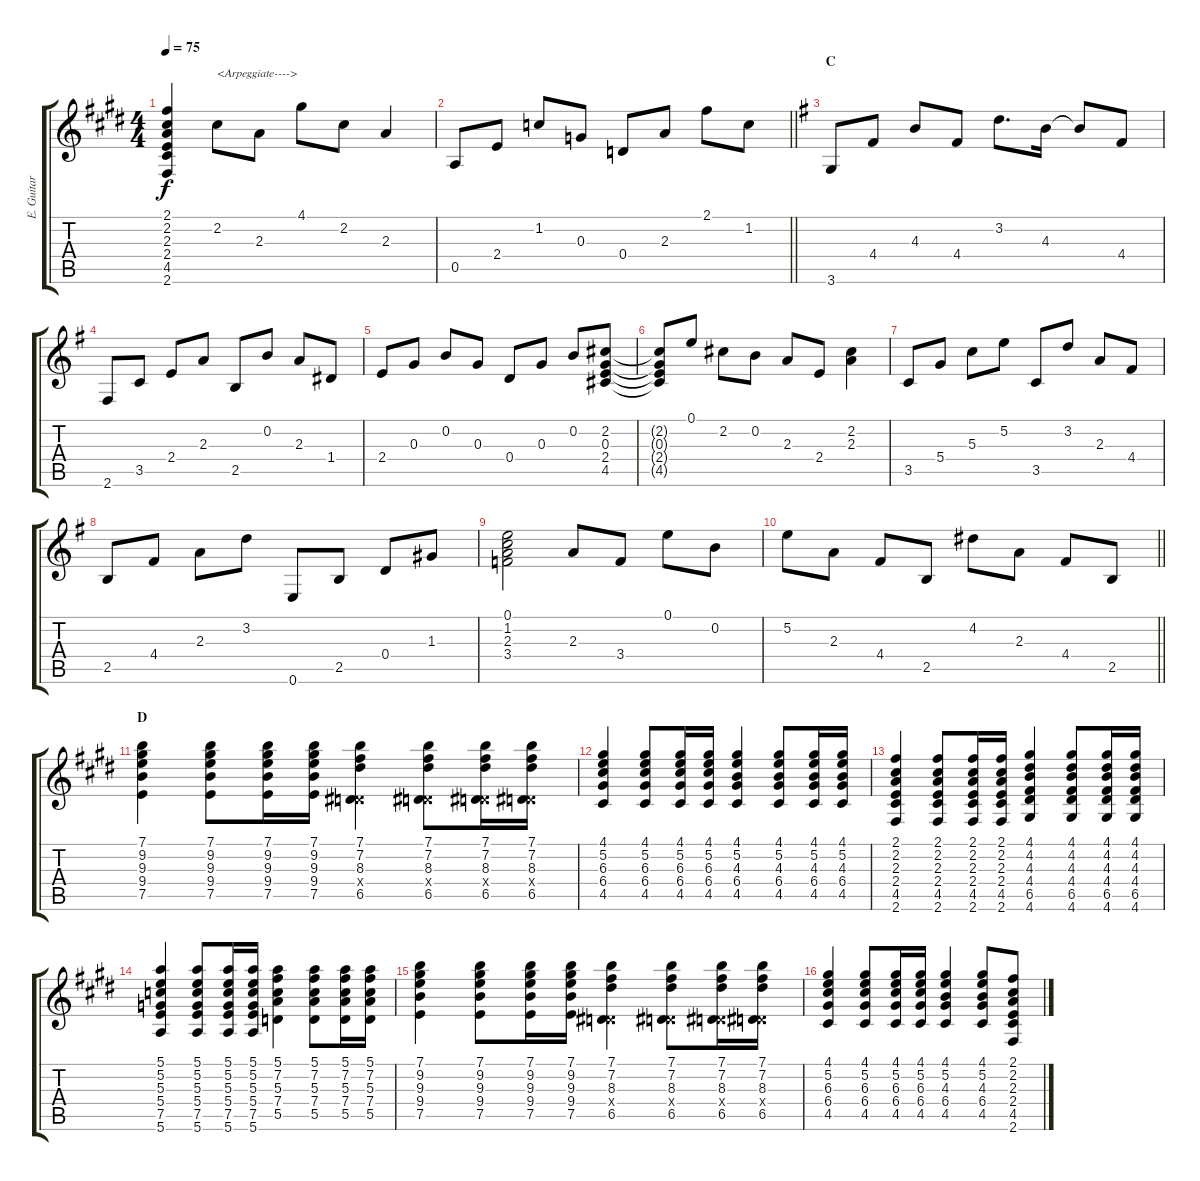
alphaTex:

\track ("E. Guitar" "E. Guitar") {instrument overdrivenguitar}
\staff {score tabs}
\tuning (E4 B3 G3 D3 A2 E2) {hide}
\ts (4 4)
\tempo 75
\clef g2
\ks e
(2.1{t} 2.2{t} 2.3{t} 2.4{t} 4.5{t} 2.6{t}).4{dy f} 2.2.8{txt "<Arpeggiate---->"} 2.3.8 4.1.8 2.2.8 2.3.4 |
\barLineRight lightlight
0.5.8 2.4.8 1.2.8 0.3.8 0.4.8 2.3.8 2.1.8 1.2.8 |
\section ("" "C")
\ks g
3.6.8 4.4.8 4.3.8 4.4.8 3.2.8{d} 4.3.16 4.3{t}.8 4.4.8 |
2.6.8 3.5.8 2.4.8 2.3.8 2.5.8 0.2.8 2.3.8 1.4.8 |
2.4.8 0.3.8 0.2.8 0.3.8 0.4.8 0.3.8 0.2.8 (2.2 0.3 2.4 4.5).8 |
(2.2{t} 0.3{t} 2.4{t} 4.5{t}).8 0.1.8 2.2.8 0.2.8 2.3.8 2.4.8 (2.2 2.3).4 |
3.5.8 5.4.8 5.3.8 5.2.8 3.5.8 3.2.8 2.3.8 4.4.8 |
2.5.8 4.4.8 2.3.8 3.2.8 0.6.8 2.5.8 0.4.8 1.3.8 |
(0.1 1.2 2.3 3.4).2 2.3.8 3.4.8 0.1.8 0.2.8 |
\barLineRight lightlight
5.2.8 2.3.8 4.4.8 2.5.8 4.2.8 2.3.8 4.4.8 2.5.8 |
\section ("" "D")
\ks e
(7.1 9.2 9.3 9.4 7.5).4 (7.1 9.2 9.3 9.4 7.5).8 (7.1 9.2 9.3 9.4 7.5).16 (7.1 9.2 9.3 9.4 7.5).16 (7.1 7.2 8.3 0.4{x} 6.5).4 (7.1 7.2 8.3 0.4{x} 6.5).8 (7.1 7.2 8.3 0.4{x} 6.5).16 (7.1 7.2 8.3 0.4{x} 6.5).16 |
(4.1 5.2 6.3 6.4 4.5).4 (4.1 5.2 6.3 6.4 4.5).8 (4.1 5.2 6.3 6.4 4.5).16 (4.1 5.2 6.3 6.4 4.5).16 (4.1 5.2 4.3 6.4 4.5).4 (4.1 5.2 4.3 6.4 4.5).8 (4.1 5.2 4.3 6.4 4.5).16 (4.1 5.2 4.3 6.4 4.5).16 |
(2.1 2.2 2.3 2.4 4.5 2.6).4 (2.1 2.2 2.3 2.4 4.5 2.6).8 (2.1 2.2 2.3 2.4 4.5 2.6).16 (2.1 2.2 2.3 2.4 4.5 2.6).16 (4.1 4.2 4.3 4.4 6.5 4.6).4 (4.1 4.2 4.3 4.4 6.5 4.6).8 (4.1 4.2 4.3 4.4 6.5 4.6).16 (4.1 4.2 4.3 4.4 6.5 4.6).16 |
(5.1 5.2 5.3 5.4 7.5 5.6).4 (5.1 5.2 5.3 5.4 7.5 5.6).8 (5.1 5.2 5.3 5.4 7.5 5.6).16 (5.1 5.2 5.3 5.4 7.5 5.6).16 (5.1 7.2 5.3 7.4 5.5).4 (5.1 7.2 5.3 7.4 5.5).8 (5.1 7.2 5.3 7.4 5.5).16 (5.1 7.2 5.3 7.4 5.5).16 |
(7.1 9.2 9.3 9.4 7.5).4 (7.1 9.2 9.3 9.4 7.5).8 (7.1 9.2 9.3 9.4 7.5).16 (7.1 9.2 9.3 9.4 7.5).16 (7.1 7.2 8.3 0.4{x} 6.5).4 (7.1 7.2 8.3 0.4{x} 6.5).8 (7.1 7.2 8.3 0.4{x} 6.5).16 (7.1 7.2 8.3 0.4{x} 6.5).16 |
(4.1 5.2 6.3 6.4 4.5).4 (4.1 5.2 6.3 6.4 4.5).8 (4.1 5.2 6.3 6.4 4.5).16 (4.1 5.2 6.3 6.4 4.5).16 (4.1 5.2 4.3 6.4 4.5).4 (4.1 5.2 4.3 6.4 4.5).8 (2.1 2.2 2.3 2.4 4.5 2.6).8
